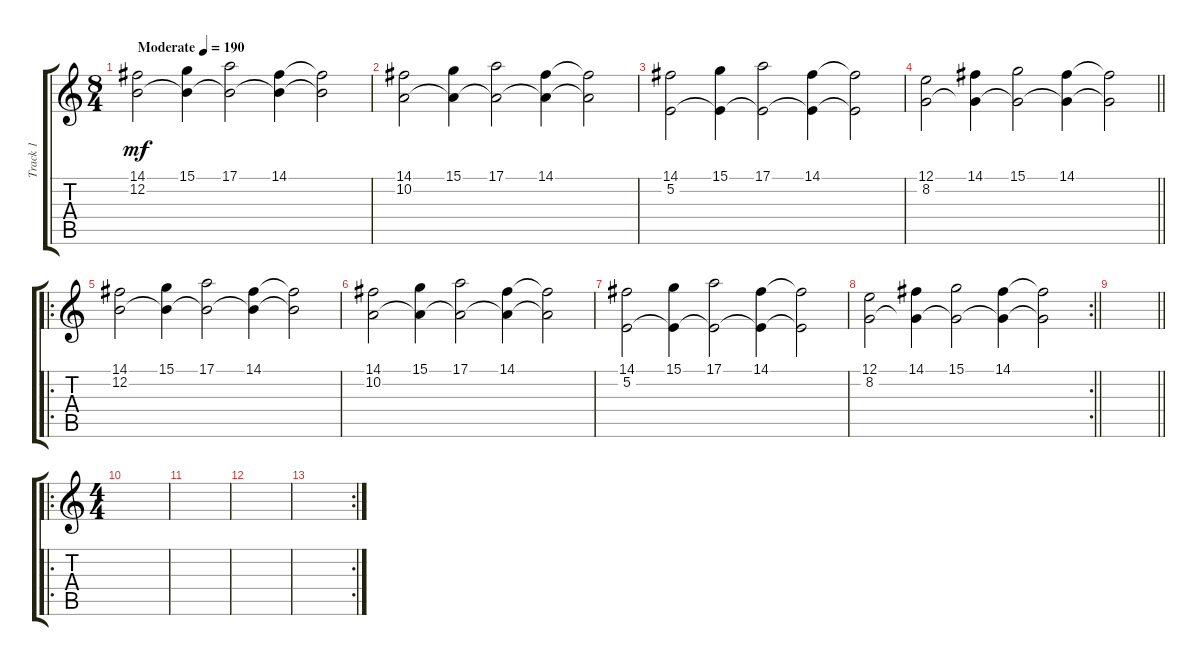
\track ("Track 1" "Track 1") {instrument acousticgrandpiano}
\staff {score tabs}
\tuning (E4 B3 G3 D3 A2 E2) {hide}
\ts (8 4)
\section ("" "")
\tempo (190 "Moderate")
\clef g2
\ks c
(14.1 12.2).2{dy mf instrument acousticgrandpiano} (15.1 12.2{t}).4 (17.1 12.2{t}).2 (14.1 12.2{t}).4 (14.1{t} 12.2{t}).2 |
(14.1 10.2).2 (15.1 10.2{t}).4 (17.1 10.2{t}).2 (14.1 10.2{t}).4 (14.1{t} 10.2{t}).2 |
(14.1 5.2).2 (15.1 5.2{t}).4 (17.1 5.2{t}).2 (14.1 5.2{t}).4 (14.1{t} 5.2{t}).2 |
\barLineRight lightlight
(12.1 8.2).2 (14.1 8.2{t}).4 (15.1 8.2{t}).2 (14.1 8.2{t}).4 (14.1{t} 8.2{t}).2 |
\ro
\section ("" "")
(14.1 12.2).2 (15.1 12.2{t}).4 (17.1 12.2{t}).2 (14.1 12.2{t}).4 (14.1{t} 12.2{t}).2 |
(14.1 10.2).2 (15.1 10.2{t}).4 (17.1 10.2{t}).2 (14.1 10.2{t}).4 (14.1{t} 10.2{t}).2 |
(14.1 5.2).2 (15.1 5.2{t}).4 (17.1 5.2{t}).2 (14.1 5.2{t}).4 (14.1{t} 5.2{t}).2 |
\rc 2
\barLineRight lightlight
(12.1 8.2).2 (14.1 8.2{t}).4 (15.1 8.2{t}).2 (14.1 8.2{t}).4 (14.1{t} 8.2{t}).2 |
\section ("" "")
\barLineRight lightlight
|
\ro
\ts (4 4)
\section ("" "")
|
|
|
\rc 2
